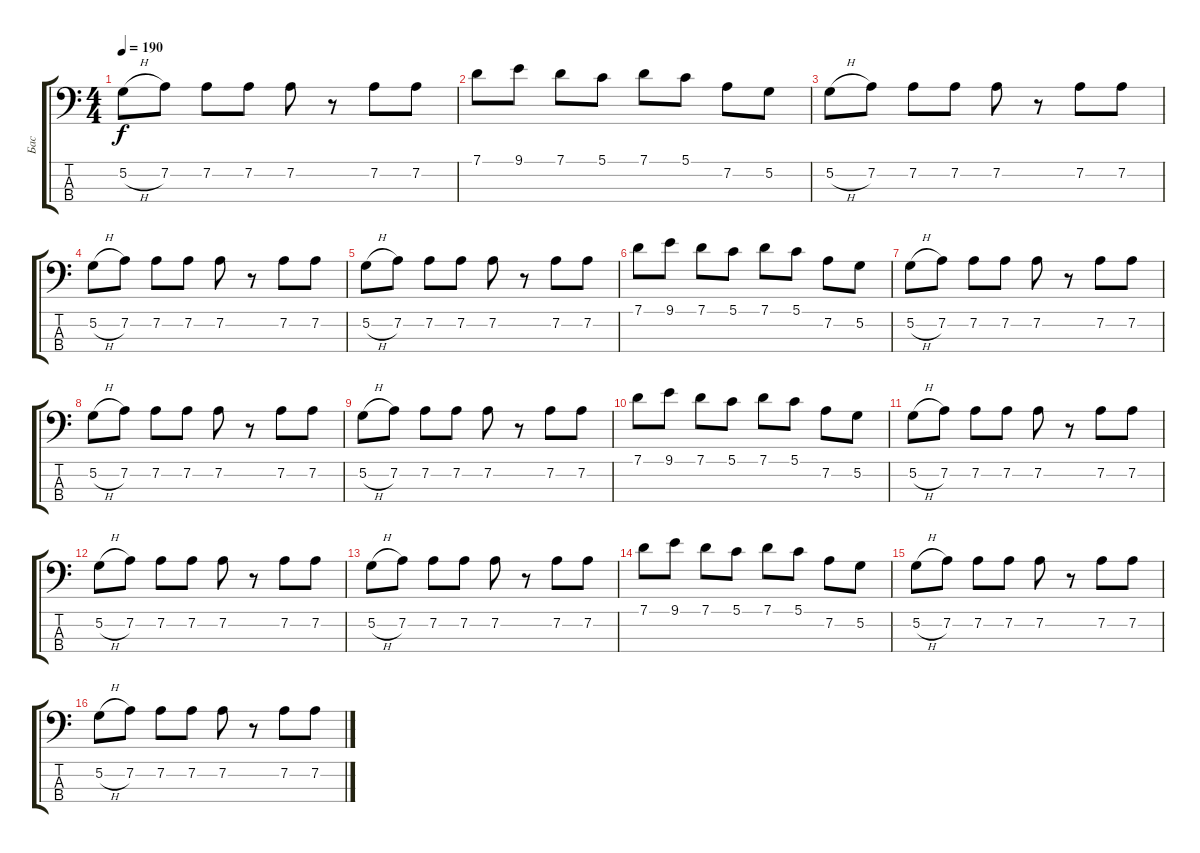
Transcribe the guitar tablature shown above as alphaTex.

\track ("Бас" "Бас") {instrument electricbassfinger}
\staff {score tabs}
\tuning (G2 D2 A1 E1) {hide}
\ts (4 4)
\tempo 190
\clef f4
\ks c
5.2{h}.8{dy f} 7.2.8 7.2.8 7.2.8 7.2.8 r.8 7.2.8 7.2.8 |
7.1.8 9.1.8 7.1.8 5.1.8 7.1.8 5.1.8 7.2.8 5.2.8 |
5.2{h}.8 7.2.8 7.2.8 7.2.8 7.2.8 r.8 7.2.8 7.2.8 |
5.2{h}.8 7.2.8 7.2.8 7.2.8 7.2.8 r.8 7.2.8 7.2.8 |
5.2{h}.8 7.2.8 7.2.8 7.2.8 7.2.8 r.8 7.2.8 7.2.8 |
7.1.8 9.1.8 7.1.8 5.1.8 7.1.8 5.1.8 7.2.8 5.2.8 |
5.2{h}.8 7.2.8 7.2.8 7.2.8 7.2.8 r.8 7.2.8 7.2.8 |
5.2{h}.8 7.2.8 7.2.8 7.2.8 7.2.8 r.8 7.2.8 7.2.8 |
5.2{h}.8 7.2.8 7.2.8 7.2.8 7.2.8 r.8 7.2.8 7.2.8 |
7.1.8 9.1.8 7.1.8 5.1.8 7.1.8 5.1.8 7.2.8 5.2.8 |
5.2{h}.8 7.2.8 7.2.8 7.2.8 7.2.8 r.8 7.2.8 7.2.8 |
5.2{h}.8 7.2.8 7.2.8 7.2.8 7.2.8 r.8 7.2.8 7.2.8 |
5.2{h}.8 7.2.8 7.2.8 7.2.8 7.2.8 r.8 7.2.8 7.2.8 |
7.1.8 9.1.8 7.1.8 5.1.8 7.1.8 5.1.8 7.2.8 5.2.8 |
5.2{h}.8 7.2.8 7.2.8 7.2.8 7.2.8 r.8 7.2.8 7.2.8 |
5.2{h}.8 7.2.8 7.2.8 7.2.8 7.2.8 r.8 7.2.8 7.2.8
